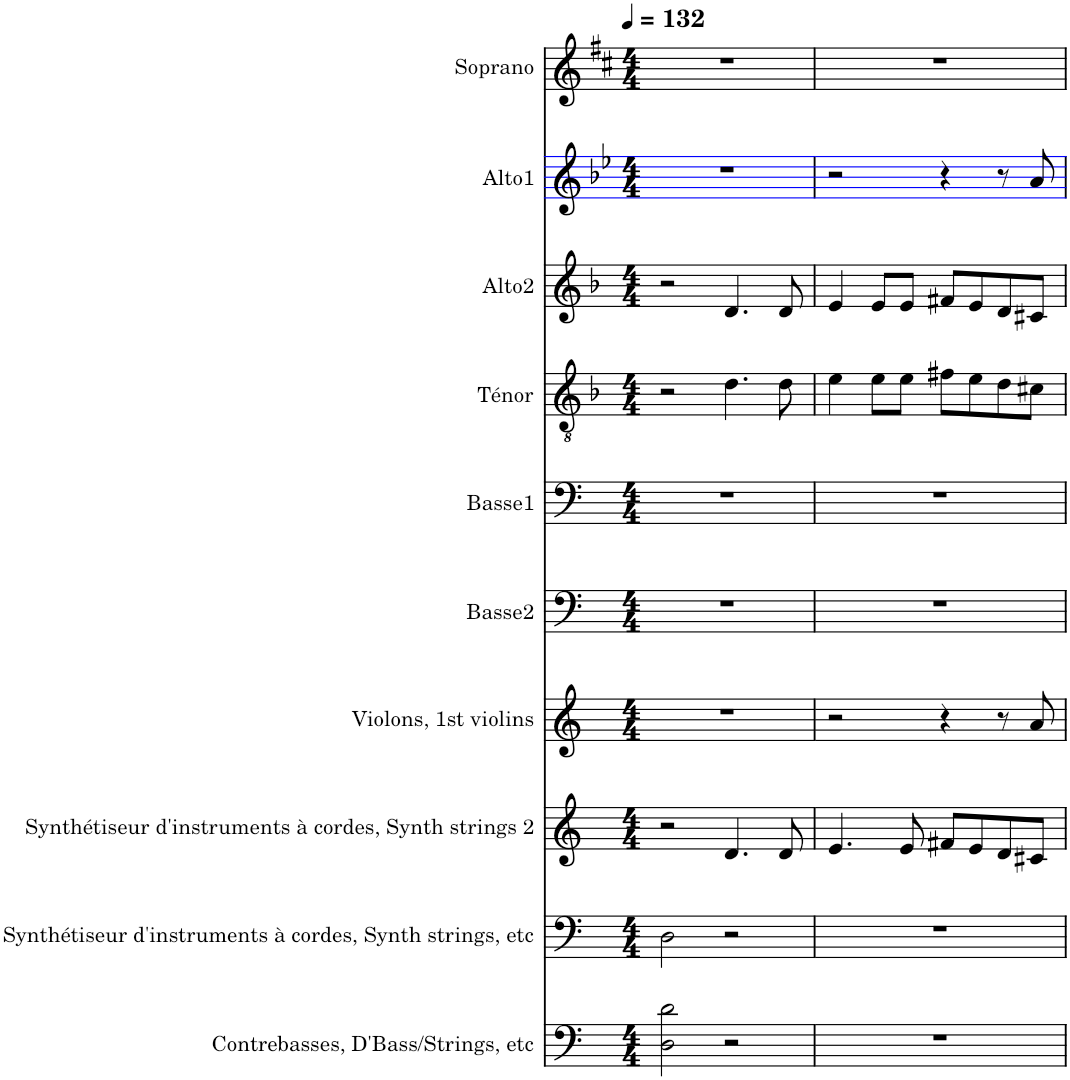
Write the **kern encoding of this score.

**kern	**kern	**kern	**kern	**kern	**kern	**kern	**kern	**kern	**kern
*part10	*part9	*part8	*part7	*part6	*part5	*part4	*part3	*part2	*part1
*staff10	*staff9	*staff8	*staff7	*staff6	*staff5	*staff4	*staff3	*staff2	*staff1
*I"Contrebasses, D'Bass/Strings, etc	*I"Synthétiseur d'instruments à cordes, Synth strings, etc	*I"Synthétiseur d'instruments à cordes, Synth strings 2	*I"Violons, 1st violins	*I"Basse2	*I"Basse1	*I"Ténor	*I"Alto2	*I"Alto1	*I"Soprano
*I'Cbs.	*I'Synth.	*I'Synth.	*I'Vlns.	*I'B2.	*I'B1.	*I'T.	*I'A2.	*I'A1	*I'S.
*	*	*	*	*	*	*	*	*stria5	*
*clefF4	*clefF4	*clefG2	*clefG2	*clefF4	*clefF4	*clefGv2	*clefG2	*clefG2	*clefG2
*Trd7c12	*	*	*	*	*	*	*	*	*
*k[]	*k[]	*k[]	*k[]	*k[]	*k[]	*k[b-]	*k[b-]	*k[b-e-]	*k[f#c#]
*M4/4	*M4/4	*M4/4	*M4/4	*M4/4	*M4/4	*M4/4	*M4/4	*M4/4	*M4/4
*MM132	*MM132	*MM132	*MM132	*MM132	*MM132	*MM132	*MM132	*MM132	*MM132
=1	=1	=1	=1	=1	=1	=1	=1	=1	=1
2D\ 2d\	2D\	2r	1r	1r	1r	2r	2r	1r	1r
2r	2r	4.d/	.	.	.	4.d\	4.d/	.	.
.	.	8d/	.	.	.	8d\	8d/	.	.
=2	=2	=2	=2	=2	=2	=2	=2	=2	=2
1r	1r	4.e/	2r	1r	1r	4e\	4e/	2r	1r
.	.	.	.	.	.	8e\L	8e/L	.	.
.	.	8e/	.	.	.	8e\J	8e/J	.	.
.	.	8f#X/L	4r	.	.	8f#X\L	8f#X/L	4r	.
.	.	8e/	.	.	.	8e\	8e/	.	.
.	.	8d/	8r	.	.	8d\	8d/	8r	.
.	.	8c#X/J	8a/	.	.	8c#X\J	8c#X/J	8a/	.
=	=	=	=	=	=	=	=	=	=
*-	*-	*-	*-	*-	*-	*-	*-	*-	*-
